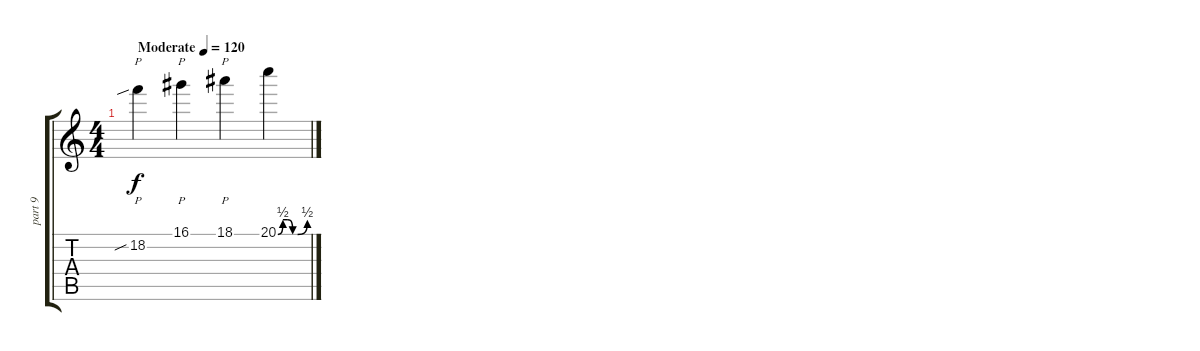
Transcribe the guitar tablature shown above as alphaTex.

\track ("part 9" "part 9") {instrument distortionguitar}
\staff {score tabs}
\tuning (E4 B3 G3 D3 A2 E2) {hide}
\ts (4 4)
\tempo (120 "Moderate")
\clef g2
\ks c
18.2{sib}.4{p dy f instrument distortionguitar} 16.1.4{p} 18.1.4{p} 20.1{be (custom 0 0 10 2 20 2 30 0 40 0 60 2)}.4
